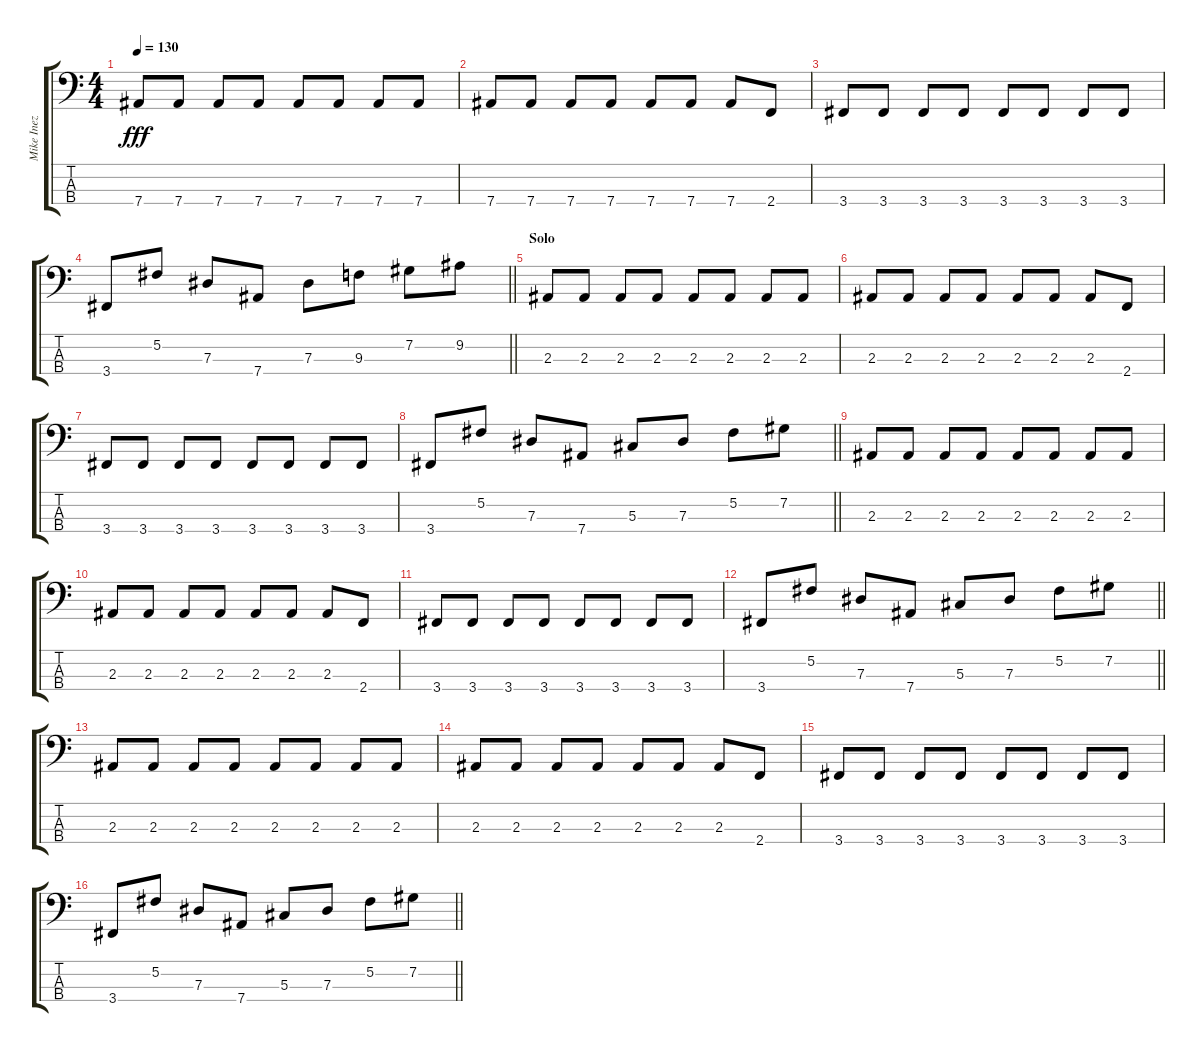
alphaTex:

\track ("Mike Inez" "Mike Inez") {instrument electricbassfinger}
\staff {score tabs}
\tuning (Gb2 Db2 Ab1 Eb1) {hide}
\ts (4 4)
\section ("" "")
\tempo 130
\clef f4
\ks c
7.4.8{dy fff} 7.4.8 7.4.8 7.4.8 7.4.8 7.4.8 7.4.8 7.4.8 |
7.4.8 7.4.8 7.4.8 7.4.8 7.4.8 7.4.8 7.4.8 2.4.8 |
3.4.8 3.4.8 3.4.8 3.4.8 3.4.8 3.4.8 3.4.8 3.4.8 |
\barLineRight lightlight
3.4.8 5.2.8 7.3.8 7.4.8 7.3.8 9.3.8 7.2.8 9.2.8 |
\section ("" "Solo")
2.3.8 2.3.8 2.3.8 2.3.8 2.3.8 2.3.8 2.3.8 2.3.8 |
2.3.8 2.3.8 2.3.8 2.3.8 2.3.8 2.3.8 2.3.8 2.4.8 |
3.4.8 3.4.8 3.4.8 3.4.8 3.4.8 3.4.8 3.4.8 3.4.8 |
\barLineRight lightlight
3.4.8 5.2.8 7.3.8 7.4.8 5.3.8 7.3.8 5.2.8 7.2.8 |
2.3.8 2.3.8 2.3.8 2.3.8 2.3.8 2.3.8 2.3.8 2.3.8 |
2.3.8 2.3.8 2.3.8 2.3.8 2.3.8 2.3.8 2.3.8 2.4.8 |
3.4.8 3.4.8 3.4.8 3.4.8 3.4.8 3.4.8 3.4.8 3.4.8 |
\barLineRight lightlight
3.4.8 5.2.8 7.3.8 7.4.8 5.3.8 7.3.8 5.2.8 7.2.8 |
\section ("" "")
2.3.8 2.3.8 2.3.8 2.3.8 2.3.8 2.3.8 2.3.8 2.3.8 |
2.3.8 2.3.8 2.3.8 2.3.8 2.3.8 2.3.8 2.3.8 2.4.8 |
3.4.8 3.4.8 3.4.8 3.4.8 3.4.8 3.4.8 3.4.8 3.4.8 |
\barLineRight lightlight
3.4.8 5.2.8 7.3.8 7.4.8 5.3.8 7.3.8 5.2.8 7.2.8
